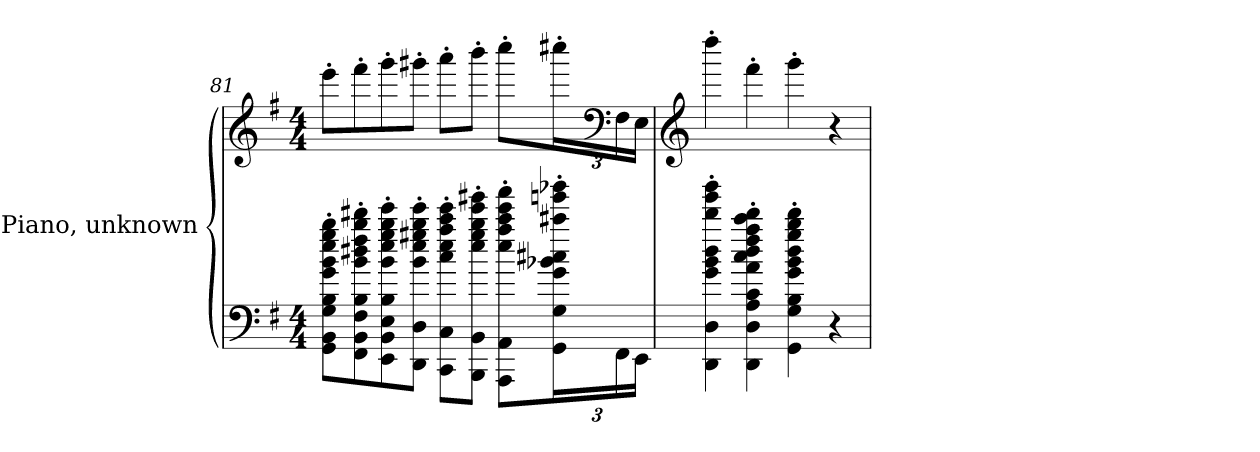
**kern	**kern
*part1	*part1
*staff2	*staff1
*I"Piano, unknown	*
*I'Pno.	*
!!LO:LB:g=z
*clefF4	*clefG2
*k[f#]	*k[f#]
*M4/4	*M4/4
=81	=81
8GG\' 8BB\' 8G\' 8B\' 8g\' 8b\' 8ee\' 8gg\' 8bb\'L	8eee'\L
8FF#\' 8BB\' 8F#\' 8B\' 8b\' 8dd#X\' 8ff#\' 8bb\' 8ddd#X\'	8fff#'\
8EE\' 8BB\' 8E\' 8B\' 8b\' 8ee\' 8gg\' 8bb\' 8eee\'	8ggg'\
8DD\' 8D\' 8b\' 8ee\' 8gg#X\' 8bb\' 8eee\'J	8ggg#X'\J
8CC\' 8C\' 8cc\' 8ee\' 8aa\' 8ccc\' 8eee\'L	8aaa'\L
8BBB\' 8BB\' 8ee\' 8gg#\' 8bb\' 8eee\' 8ggg#X\'J	8bbb'\J
8AAA\' 8AA\' 8ee\' 8aa\' 8ccc\' 8eee\' 8aaa\'L	8cccc'\L
*Xbrackettup	*Xbrackettup
24GG\' 24G\' 24g\' 24b-X\' 24cc#X\' 24ccc#X\' 24gggn\' 24bbb-X\'L	24cccc#X'\L
*	*clefF4
24FF#\	24F#\
24EE\JJ	24E\JJ
=82	=82
*	*clefG2
4DD\' 4D\' 4g\' 4b\' 4dd\' 4ddd\' 4ggg\' 4bbb\'	4dddd'\
4DD\' 4D\' 4A\' 4c\' 4a\' 4cc\' 4dd\' 4ff#\' 4aa\' 4ccc\' 4ddd\'	4fff#'\
4GG\' 4G\' 4B\' 4g\' 4b\' 4dd\' 4gg\' 4bb\' 4ddd\'	4ggg'\
4r	4r
=	=
*-	*-
